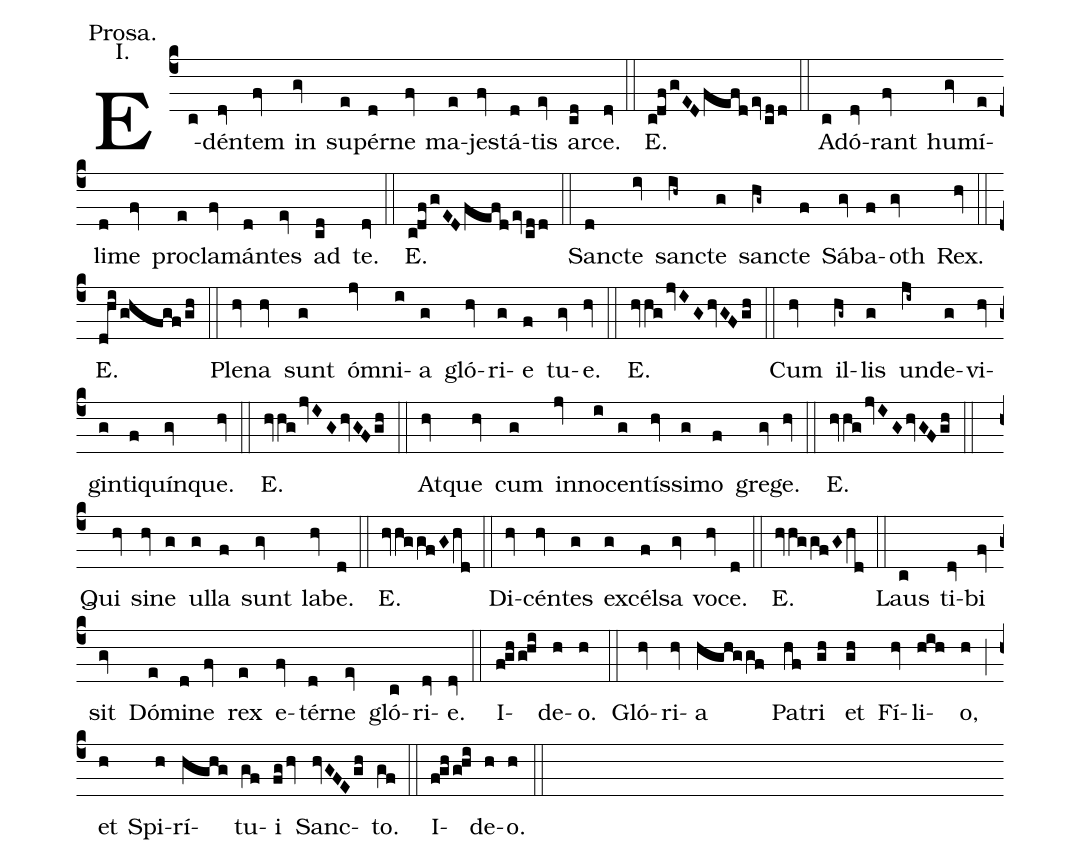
annotation: Prosa.;
annotation: I.;
%%
(c4)
E(c)dén(dv)tem(fv) in(gv) su(e)pér(d)ne(fv) ma(e)jes(fv)tá(d)tis(ev) ar(cd)ce.(dv) (::)
E.(cdfgEDfefdevcdd) (::)
A(c)dó(dv)rant(fv) hu(gv)mí(e)li(d)me(fv) pro(e)cla(fv)mán(d)tes(ev) ad(cd) te.(dv) (::)
E.(cdfgEDfefdevcdd) (::)
Sanc(d)te(iv) sanc(ih~)te(g) sanc(hg~)te(f) Sá(gv)ba(f)oth(gv) Rex.(hv) (::)
E.(dhighfgfgh) (::)
Ple(hv)na(hv) sunt(g) óm(jv)ni(i)a(g) gló(hv)ri(g)e(f) tu(gv)e.(hv) (::)
E.(hvhgjvIGhvGFgh) (::)
Cum(hv) il(hg~)lis(g) un(ji~)de(g)vi(hv)gin(g)ti(f)quín(gv)que.(hv) (::)
E.(hvhgjvIGhvGFgh) (::)
At(hv)que(hv) cum(g) in(jv)no(i)cen(g)tís(hv)si(g)mo(f) gre(gv)ge.(hv) (::)
E.(hvhgjvIGhvGFgh) (::)
Qui(hv) si(hv)ne(g) ul(g)la(f) sunt(gv) la(hv)be.(d) (::)
E.(hvhggfGhd) (::)
Di(hv)cén(hv)tes(g) ex(g)cél(f)sa(gv) vo(hv)ce.(d) (::)
E.(hvhggfGhd) (::)
Laus(c) ti(dv)bi(fv) sit(gv) Dó(e)mi(d)ne(fv) rex(e) e(fv)tér(d)ne(ev) gló(c)ri(dv)e.(dv) (::)
I(fghghi)de(h)o.(h) (::)
Gló(hv)ri(hv)a(hghggf) Pa(hf)tri(gh) et(gh) Fí(hv)li(hih)o,(h) (;)
et(h) Spi(h)rí(hghg)tu(gf)i(fghv) Sanc(hvGFEgh)to.(gf) (::)
I(fghghi)de(h)o.(h) (::)
